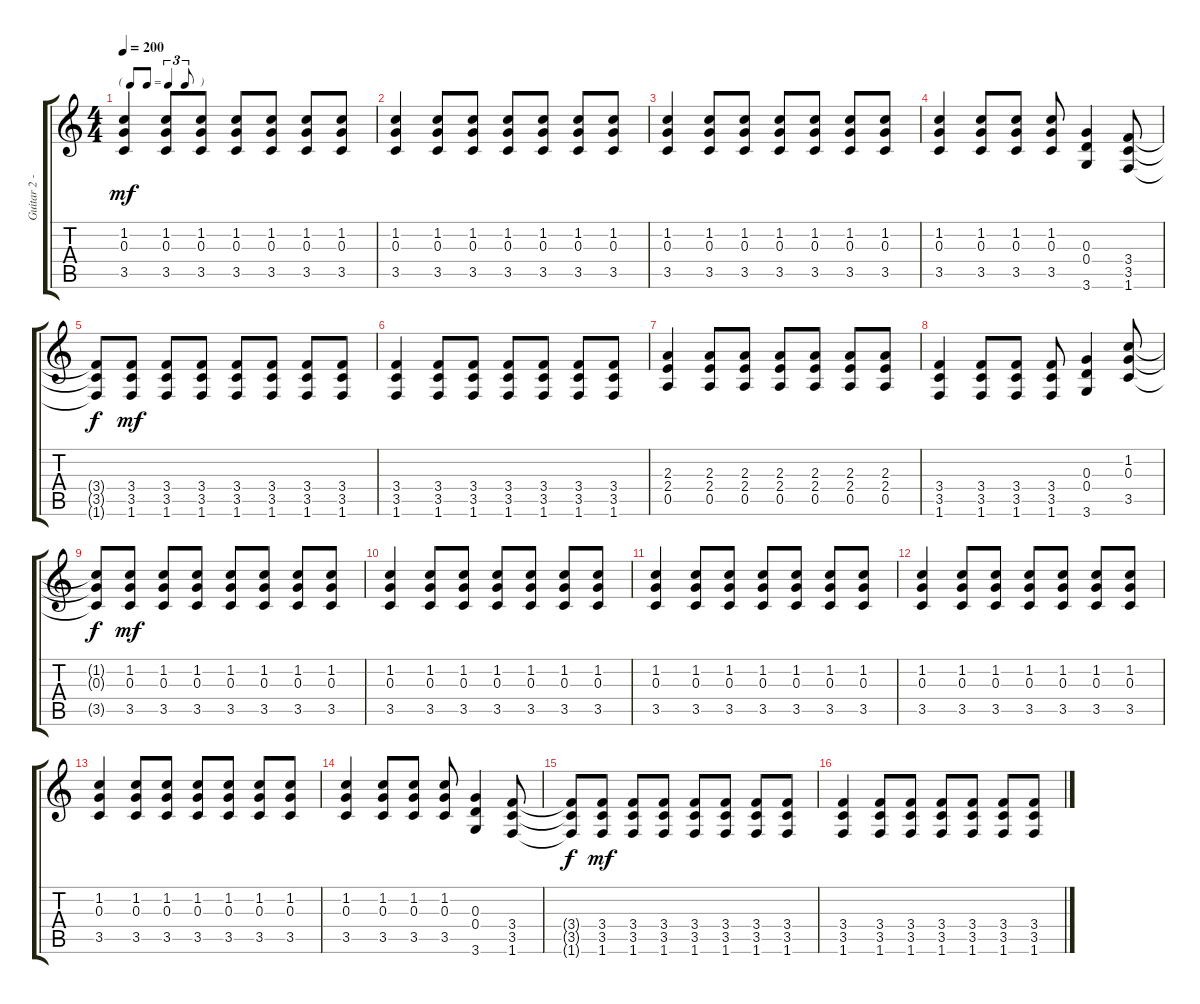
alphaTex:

\track ("Guitar 2 - Tom" "Guitar 2 -") {instrument distortionguitar}
\staff {score tabs}
\tuning (E4 B3 G3 D3 A2 E2) {hide}
\ts (4 4)
\tf triplet8th
\tempo 200
\clef g2
\ks c
(1.2 0.3 3.5).4{dy mf} (1.2 0.3 3.5).8 (1.2 0.3 3.5).8 (1.2 0.3 3.5).8 (1.2 0.3 3.5).8 (1.2 0.3 3.5).8 (1.2 0.3 3.5).8 |
(1.2 0.3 3.5).4 (1.2 0.3 3.5).8 (1.2 0.3 3.5).8 (1.2 0.3 3.5).8 (1.2 0.3 3.5).8 (1.2 0.3 3.5).8 (1.2 0.3 3.5).8 |
(1.2 0.3 3.5).4 (1.2 0.3 3.5).8 (1.2 0.3 3.5).8 (1.2 0.3 3.5).8 (1.2 0.3 3.5).8 (1.2 0.3 3.5).8 (1.2 0.3 3.5).8 |
(1.2 0.3 3.5).4 (1.2 0.3 3.5).8 (1.2 0.3 3.5).8 (1.2 0.3 3.5).8 (0.3 0.4 3.6).4 (3.4 3.5 1.6).8 |
(3.4{t} 3.5{t} 1.6{t}).8{dy f} (3.4 3.5 1.6).8{dy mf} (3.4 3.5 1.6).8 (3.4 3.5 1.6).8 (3.4 3.5 1.6).8 (3.4 3.5 1.6).8 (3.4 3.5 1.6).8 (3.4 3.5 1.6).8 |
(3.4 3.5 1.6).4 (3.4 3.5 1.6).8 (3.4 3.5 1.6).8 (3.4 3.5 1.6).8 (3.4 3.5 1.6).8 (3.4 3.5 1.6).8 (3.4 3.5 1.6).8 |
(2.3 2.4 0.5).4 (2.3 2.4 0.5).8 (2.3 2.4 0.5).8 (2.3 2.4 0.5).8 (2.3 2.4 0.5).8 (2.3 2.4 0.5).8 (2.3 2.4 0.5).8 |
(3.4 3.5 1.6).4 (3.4 3.5 1.6).8 (3.4 3.5 1.6).8 (3.4 3.5 1.6).8 (0.3 0.4 3.6).4 (1.2 0.3 3.5).8 |
(1.2{t} 0.3{t} 3.5{t}).8{dy f} (1.2 0.3 3.5).8{dy mf} (1.2 0.3 3.5).8 (1.2 0.3 3.5).8 (1.2 0.3 3.5).8 (1.2 0.3 3.5).8 (1.2 0.3 3.5).8 (1.2 0.3 3.5).8 |
(1.2 0.3 3.5).4 (1.2 0.3 3.5).8 (1.2 0.3 3.5).8 (1.2 0.3 3.5).8 (1.2 0.3 3.5).8 (1.2 0.3 3.5).8 (1.2 0.3 3.5).8 |
(1.2 0.3 3.5).4 (1.2 0.3 3.5).8 (1.2 0.3 3.5).8 (1.2 0.3 3.5).8 (1.2 0.3 3.5).8 (1.2 0.3 3.5).8 (1.2 0.3 3.5).8 |
(1.2 0.3 3.5).4 (1.2 0.3 3.5).8 (1.2 0.3 3.5).8 (1.2 0.3 3.5).8 (1.2 0.3 3.5).8 (1.2 0.3 3.5).8 (1.2 0.3 3.5).8 |
(1.2 0.3 3.5).4 (1.2 0.3 3.5).8 (1.2 0.3 3.5).8 (1.2 0.3 3.5).8 (1.2 0.3 3.5).8 (1.2 0.3 3.5).8 (1.2 0.3 3.5).8 |
(1.2 0.3 3.5).4 (1.2 0.3 3.5).8 (1.2 0.3 3.5).8 (1.2 0.3 3.5).8 (0.3 0.4 3.6).4 (3.4 3.5 1.6).8 |
(3.4{t} 3.5{t} 1.6{t}).8{dy f} (3.4 3.5 1.6).8{dy mf} (3.4 3.5 1.6).8 (3.4 3.5 1.6).8 (3.4 3.5 1.6).8 (3.4 3.5 1.6).8 (3.4 3.5 1.6).8 (3.4 3.5 1.6).8 |
(3.4 3.5 1.6).4 (3.4 3.5 1.6).8 (3.4 3.5 1.6).8 (3.4 3.5 1.6).8 (3.4 3.5 1.6).8 (3.4 3.5 1.6).8 (3.4 3.5 1.6).8
